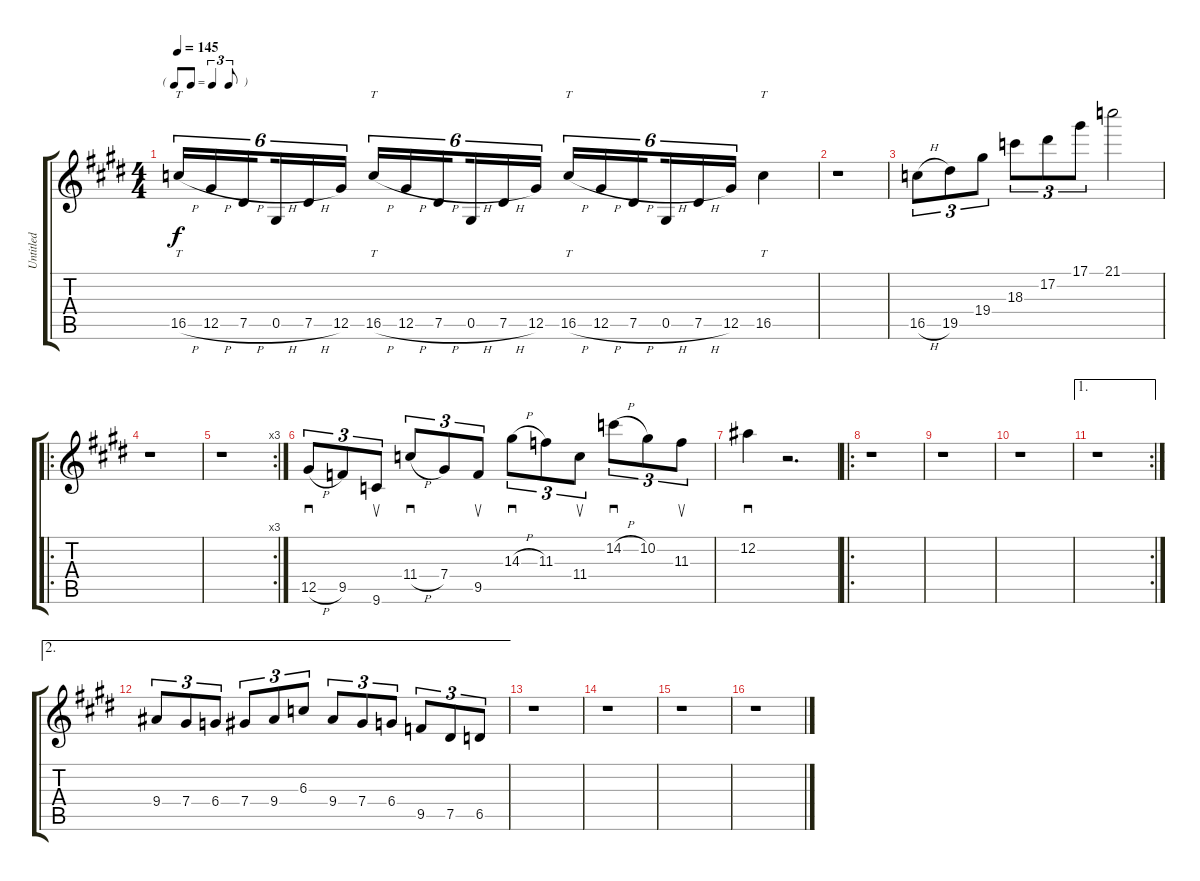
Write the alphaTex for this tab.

\track ("Untitled" "Untitled") {instrument overdrivenguitar}
\staff {score tabs}
\tuning (Eb4 Bb3 Gb3 Db3 Ab2 Eb2) {hide}
\ts (4 4)
\tf triplet8th
\tempo 145
\clef g2
\ks c#minor
16.5{h}.16{tt tu (6 4) dy f} 12.5{h}.16{tu (6 4)} 7.5{h}.16{tu (6 4) beam splitsecondary} 0.5{h}.16{tu (6 4)} 7.5{h}.16{tu (6 4)} 12.5.16{tu (6 4)} 16.5{h}.16{tt tu (6 4)} 12.5{h}.16{tu (6 4)} 7.5{h}.16{tu (6 4) beam splitsecondary} 0.5{h}.16{tu (6 4)} 7.5{h}.16{tu (6 4)} 12.5.16{tu (6 4)} 16.5{h}.16{tt tu (6 4)} 12.5{h}.16{tu (6 4)} 7.5{h}.16{tu (6 4) beam splitsecondary} 0.5{h}.16{tu (6 4)} 7.5{h}.16{tu (6 4)} 12.5.16{tu (6 4)} 16.5.4{tt} |
r.1 |
16.5{h}.8{tu (3 2)} 19.5.8{tu (3 2)} 19.4.8{tu (3 2)} 18.3.8{tu (3 2)} 17.2.8{tu (3 2)} 17.1.8{tu (3 2)} 21.1.2 |
\ro
\ks e
r.1 |
\rc 3
\ks c#minor
r.1 |
12.5{h}.8{sd tu (3 2)} 9.5.8{tu (3 2)} 9.6.8{su tu (3 2)} 11.4{h}.8{sd tu (3 2)} 7.4.8{tu (3 2)} 9.5.8{su tu (3 2)} 14.3{h}.8{sd tu (3 2)} 11.3.8{tu (3 2)} 11.4.8{su tu (3 2)} 14.2{h}.8{sd tu (3 2)} 10.2.8{tu (3 2)} 11.3.8{su tu (3 2)} |
12.2.4{sd} r.2{d} |
\ro
\ks e
r.1 |
\ks c#minor
r.1 |
r.1 |
\ae 1
\rc 2
r.1 |
\ae 2
9.4.8{tu (3 2)} 7.4.8{tu (3 2)} 6.4.8{tu (3 2)} 7.4.8{tu (3 2)} 9.4.8{tu (3 2)} 6.3.8{tu (3 2)} 9.4.8{tu (3 2)} 7.4.8{tu (3 2)} 6.4.8{tu (3 2)} 9.5.8{tu (3 2)} 7.5.8{tu (3 2)} 6.5.8{tu (3 2)} |
\ks e
r.1 |
\ks c#minor
r.1 |
r.1 |
r.1
